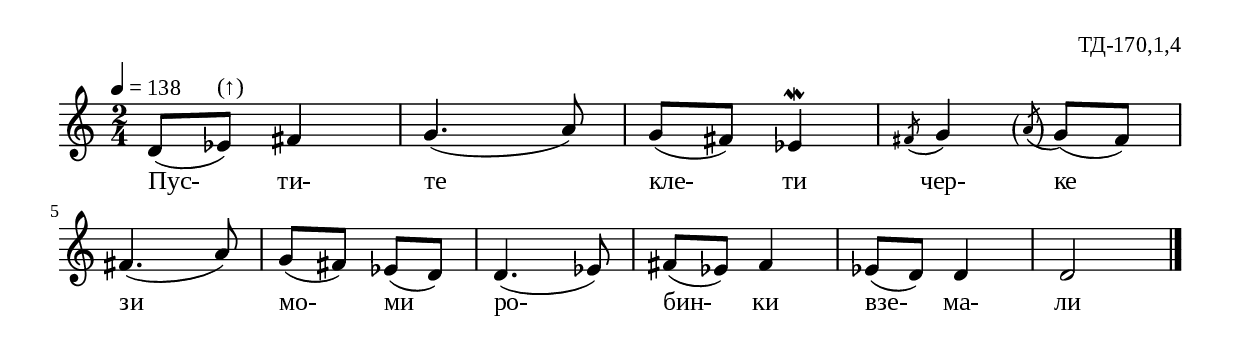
%{
TD_170_1_04_Palausowo
%}

\include "td-preamble.ly"

\score {
\relative c' {
 \tempo 4 = 138
  \time 2/4
 \parS 
 d8( ees^"(↑)") fis4 g4.( a8) g8( fis) ees4\mordent  \acciaccatura fis8 g4 
 \par
 \acciaccatura\parenthesize a8 g( fis) \break
 fis4.( a8) g8( fis) ees( d) d4.( ees8 ) fis8( ees) fis4 ees8( d) d4 d2
 \bar "|." 
}
\addlyrics { Пус- ти- те кле- ти чер- ке зи мо- ми ро- бин- ки взе- ма- ли }
%
\layout {
  indent = #0
  line-width = 190\mm
  ragged-right=##f
}
%
\midi { 
	\context {
		\Score
		tempoWholesPerMinute = #(ly:make-moment 132 4)
		}
	}
}

\header{
  opus = "ТД-170,1,4"
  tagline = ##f
}


